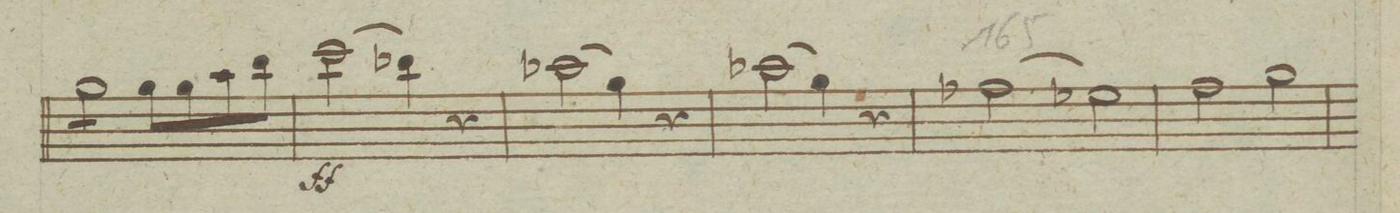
**kern	**dynam
*I"Vilone	*
*clefF4	*
*k[b-e-a-]	*
*met(c)	*
*M4/4	*
8B-\Lyy	.
8B-yy\	.
8B-yy\	.
8B-\Jyy	.
*Xtremolo	*
8B-\Lyy	.
8B-yy\	.
8cyy\	.
8d\Jyy	.
=158	=158
2e-yy\	ff
4d-Xyy\	.
4ryy	.
=159	=159
2c-Xyy\	.
4B-yy\	.
4ryy	.
=160	=160
2c-Xyy\	.
4B-yy\	.
4ryy	.
=161	=161
2A-yy\	.
2G-Xyy\	.
=162	=162
2A-yy\	.
2B-yy\	.
=163	=163
*-	*-
